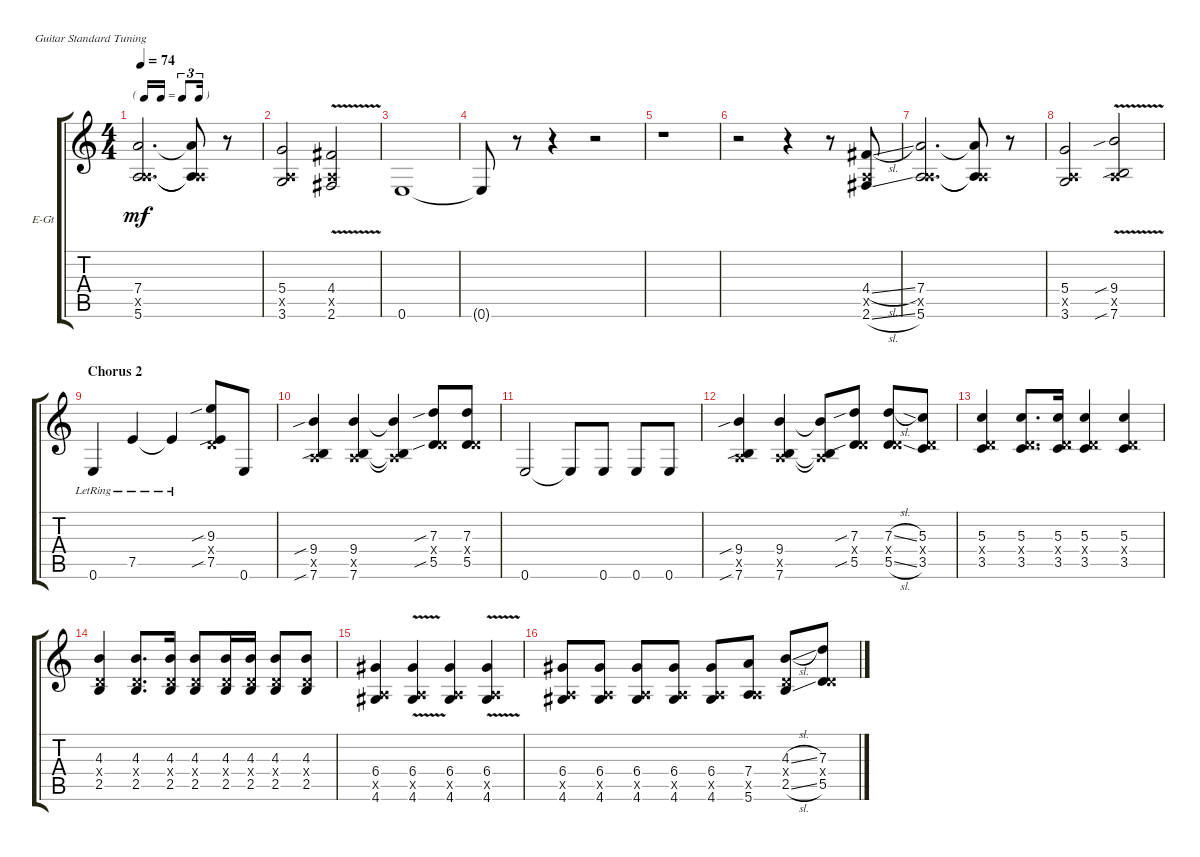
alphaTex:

\defaultSystemsLayout 4
\bracketExtendMode groupsimilarinstruments
\firstSystemTrackNameOrientation horizontal
\otherSystemsTrackNameOrientation horizontal
\track ("Guitar 2 (overdrive)" "E-Gt") {instrument overdrivenguitar}
\staff {score tabs}
\tuning (E4 B3 G3 D3 A2 E2)
\ts (4 4)
\tf triplet16th
\tempo 74
\clef g2
\ks c
(5.6 0.5{x} 7.4).2{d dy mf} (5.6{t} 0.5{x t} 7.4{t}).8 r.8 |
(3.6 0.5{x} 5.4).2 (2.6{v} 0.5{x} 4.4).2 |
0.6.1 |
0.6{t}.8 r.8 r.4 r.2 |
r.1 |
r.2 r.4 r.8 (2.6{sl} 0.5{x} 4.4{sl}).8 |
(5.6 0.5{x} 7.4).2{d} (5.6{t} 0.5{x t} 7.4{t}).8 r.8 |
(3.6 0.5{x} 5.4).2 (7.6{v sib} 0.5{x} 9.4{sib}).2 |
\section ("" "Chorus 2")
0.6{lr}.4 7.5{lr}.4 7.5{lr t}.4 (7.5{sib} 0.4{x} 9.3{sib}).8 0.6.8 |
(7.6{sib} 0.5{x} 9.4{sib}).4 (7.6 0.5{x} 9.4).4 (7.6{t} 0.5{x t} 9.4{t}).4 (5.5{sib} 0.4{x} 7.3{sib}).8 (5.5 0.4{x} 7.3).8 |
0.6.2 0.6{t}.8 0.6.8 0.6.8 0.6.8 |
(7.6{sib} 0.5{x} 9.4{sib}).4 (7.6 0.5{x} 9.4).4 (7.6{t} 0.5{x t} 9.4{t}).8 (5.5{sib} 0.4{x} 7.3{sib}).8 (5.5{sl} 0.4{x} 7.3{sl}).8 (5.3 3.5 0.4{x}).8 |
(3.5 0.4{x} 5.3).4 (3.5 0.4{x} 5.3).8{d} (3.5 0.4{x} 5.3).16 (3.5 0.4{x} 5.3).4 (3.5 0.4{x} 5.3).4 |
(2.5 0.4{x} 4.3).4 (2.5 0.4{x} 4.3).8{d} (2.5 0.4{x} 4.3).16 (2.5 0.4{x} 4.3).8 (2.5 0.4{x} 4.3).16 (2.5 0.4{x} 4.3).16 (2.5 0.4{x} 4.3).8 (2.5 0.4{x} 4.3).8 |
(4.6 0.5{x} 6.4).4 (4.6 0.5{x} 6.4{v}).4 (4.6 0.5{x} 6.4).4 (4.6{v} 0.5{x} 6.4).4 |
(4.6 0.5{x} 6.4).8 (4.6 0.5{x} 6.4).8 (4.6 0.5{x} 6.4).8 (4.6 0.5{x} 6.4).8 (4.6 0.5{x} 6.4).8 (5.6 0.5{x} 7.4).8 (2.5{sl} 0.4{x} 4.3{sl}).8 (5.5 0.4{x} 7.3).8
